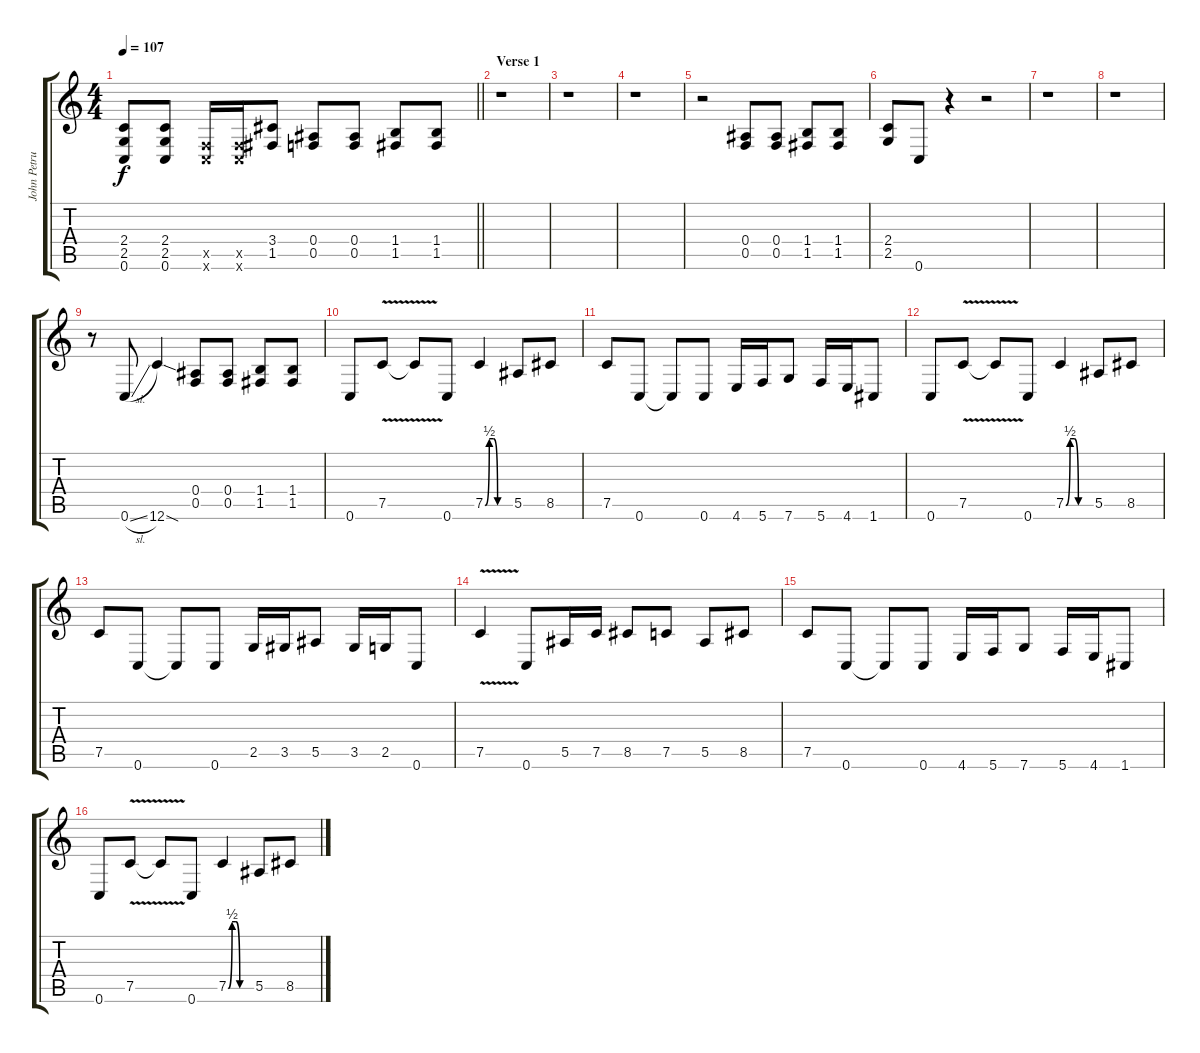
\track ("John Petrucci" "John Petru") {instrument distortionguitar}
\staff {score tabs}
\tuning (C4 G3 Eb3 Bb2 F2 C2) {hide}
\ts (4 4)
\tempo 107
\clef g2
\barLineRight lightlight
\ks c
(2.4 2.5 0.6).8{dy f} (2.4 2.5 0.6).8 (0.5{x} 0.6{x}).16 (0.5{x} 0.6{x}).16 (3.4 1.5).8 (0.4 0.5).8 (0.4 0.5).8 (1.4 1.5).8 (1.4 1.5).8 |
\section ("" "Verse 1")
r.1 |
r.1 |
r.1 |
r.2 (0.4 0.5).8 (0.4 0.5).8 (1.4 1.5).8 (1.4 1.5).8 |
(2.4 2.5).8 0.6.8 r.4 r.2 |
r.1 |
r.1 |
r.8 0.6{sl}.8 12.6{sod}.4 (0.4 0.5).8 (0.4 0.5).8 (1.4 1.5).8 (1.4 1.5).8 |
0.6.8 7.5{v}.8 7.5{t}.8 0.6.8 7.5{be (custom 0 0 10 2 20 2 30 0 60 0)}.4 5.5.8 8.5.8 |
7.5.8 0.6.8 0.6{t}.8 0.6.8 4.6.16 5.6.16 7.6.8 5.6.16 4.6.16 1.6.8 |
0.6.8 7.5{v}.8 7.5{t}.8 0.6.8 7.5{be (custom 0 0 10 2 20 2 30 0 60 0)}.4 5.5.8 8.5.8 |
7.5.8 0.6.8 0.6{t}.8 0.6.8 2.5.16 3.5.16 5.5.8 3.5.16 2.5.16 0.6.8 |
7.5{v}.4 0.6.8 5.5.16 7.5.16 8.5.8 7.5.8 5.5.8 8.5.8 |
7.5.8 0.6.8 0.6{t}.8 0.6.8 4.6.16 5.6.16 7.6.8 5.6.16 4.6.16 1.6.8 |
0.6.8 7.5{v}.8 7.5{t}.8 0.6.8 7.5{be (custom 0 0 10 2 20 2 30 0 60 0)}.4 5.5.8 8.5.8
